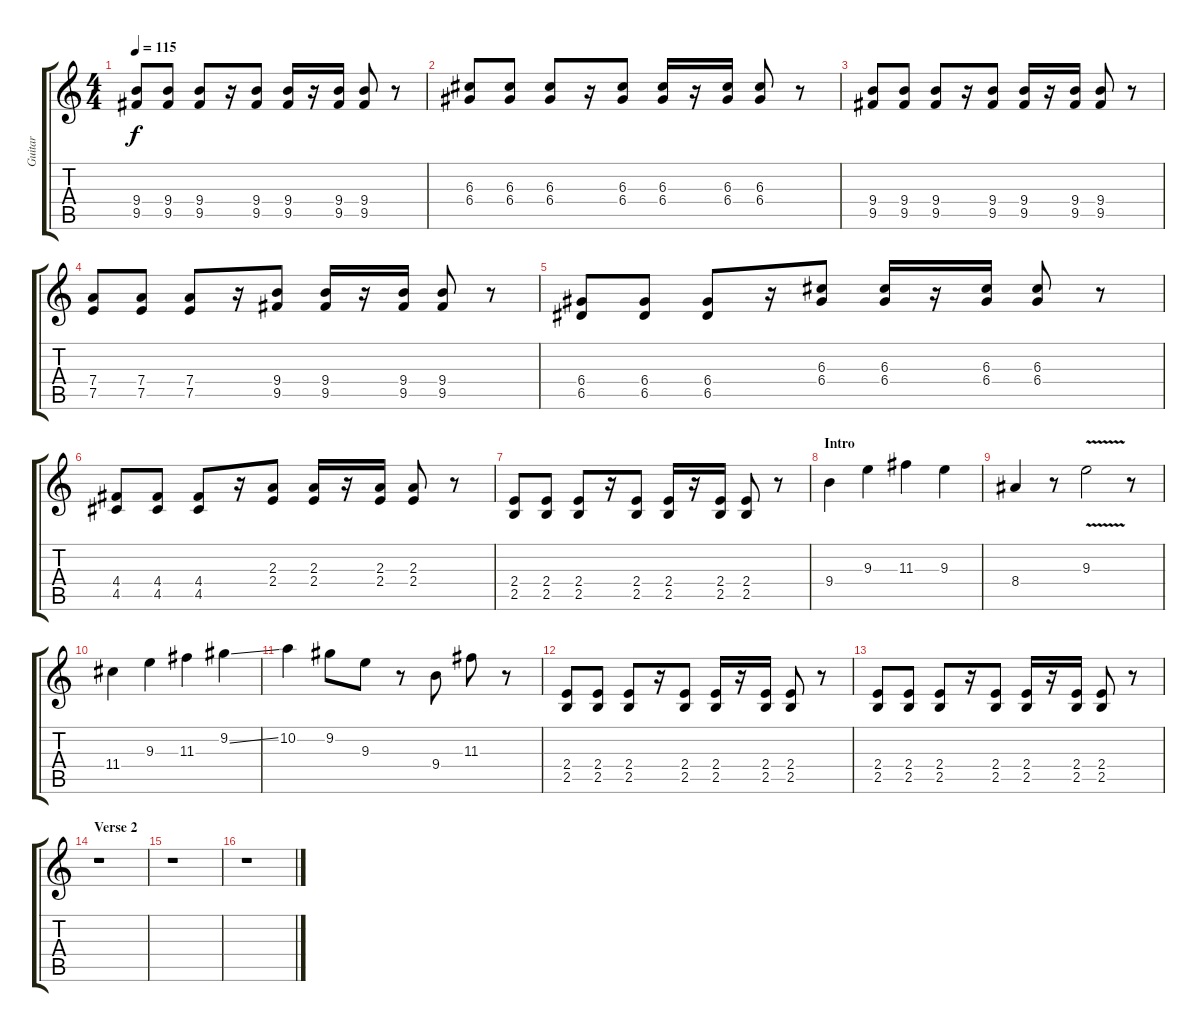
\track ("Guitar" "Guitar") {instrument overdrivenguitar}
\staff {score tabs}
\tuning (E4 B3 G3 D3 A2 E2) {hide}
\ts (4 4)
\tempo 115
\clef g2
\ks c
(9.4 9.5).8{dy f} (9.4 9.5).8 (9.4 9.5).8 r.16 (9.4 9.5).8 (9.4 9.5).16 r.16 (9.4 9.5).16 (9.4 9.5).8 r.8 |
(6.3 6.4).8 (6.3 6.4).8 (6.3 6.4).8 r.16 (6.3 6.4).8 (6.3 6.4).16 r.16 (6.3 6.4).16 (6.3 6.4).8 r.8 |
(9.4 9.5).8 (9.4 9.5).8 (9.4 9.5).8 r.16 (9.4 9.5).8 (9.4 9.5).16 r.16 (9.4 9.5).16 (9.4 9.5).8 r.8 |
(7.4 7.5).8 (7.4 7.5).8 (7.4 7.5).8 r.16 (9.4 9.5).8 (9.4 9.5).16 r.16 (9.4 9.5).16 (9.4 9.5).8 r.8 |
(6.4 6.5).8 (6.4 6.5).8 (6.4 6.5).8 r.16 (6.3 6.4).8 (6.3 6.4).16 r.16 (6.3 6.4).16 (6.3 6.4).8 r.8 |
(4.4 4.5).8 (4.4 4.5).8 (4.4 4.5).8 r.16 (2.3 2.4).8 (2.3 2.4).16 r.16 (2.3 2.4).16 (2.3 2.4).8 r.8 |
(2.4 2.5).8 (2.4 2.5).8 (2.4 2.5).8 r.16 (2.4 2.5).8 (2.4 2.5).16 r.16 (2.4 2.5).16 (2.4 2.5).8 r.8 |
\section ("" "Intro")
9.4.4 9.3.4 11.3.4 9.3.4 |
8.4.4 r.8 9.3{v}.2 r.8 |
11.4.4 9.3.4 11.3.4 9.2{ss}.4 |
10.2.4 9.2.8 9.3.8 r.8 9.4.8 11.3.8 r.8 |
(2.4 2.5).8 (2.4 2.5).8 (2.4 2.5).8 r.16 (2.4 2.5).8 (2.4 2.5).16 r.16 (2.4 2.5).16 (2.4 2.5).8 r.8 |
(2.4 2.5).8 (2.4 2.5).8 (2.4 2.5).8 r.16 (2.4 2.5).8 (2.4 2.5).16 r.16 (2.4 2.5).16 (2.4 2.5).8 r.8 |
\section ("" "Verse 2")
r.1 |
r.1 |
r.1
